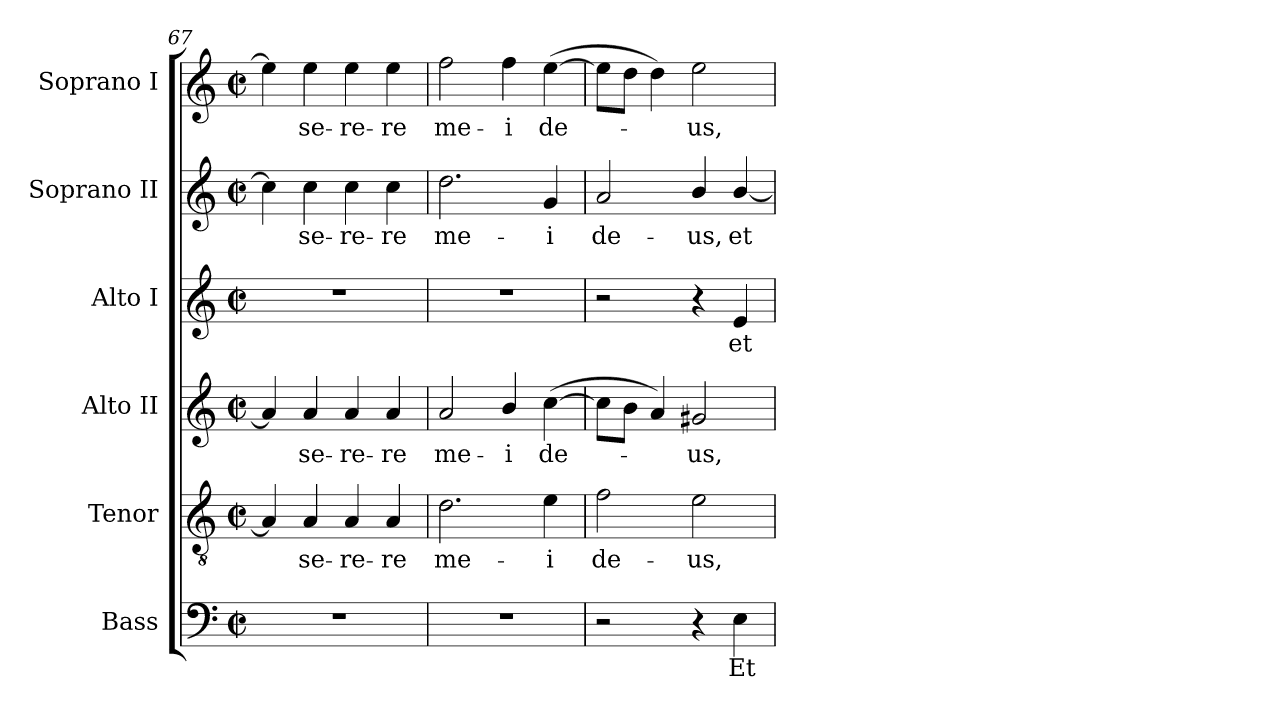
**kern	**text	**kern	**text	**kern	**text	**kern	**text	**kern	**text	**kern	**text
*part6	*part6	*part5	*part5	*part4	*part4	*part3	*part3	*part2	*part2	*part1	*part1
*staff6	*staff6	*staff5	*staff5	*staff4	*staff4	*staff3	*staff3	*staff2	*staff2	*staff1	*staff1
*I"Bass	*	*I"Tenor	*	*I"Alto II	*	*I"Alto I	*	*I"Soprano II	*	*I"Soprano I	*
*I'B.	*	*I'T.	*	*I'A2.	*	*I'A1.	*	*I'S2.	*	*I'S1.	*
*clefF4	*	*clefGv2	*	*clefG2	*	*clefG2	*	*clefG2	*	*clefG2	*
*	*	*ITrd7c12	*	*	*	*	*	*	*	*	*
*k[]	*	*k[]	*	*k[]	*	*k[]	*	*k[]	*	*k[]	*
*C:	*	*C:	*	*C:	*	*C:	*	*C:	*	*C:	*
*M2/2	*	*M2/2	*	*M2/2	*	*M2/2	*	*M2/2	*	*M2/2	*
*met(c|)	*	*met(c|)	*	*met(c|)	*	*met(c|)	*	*met(c|)	*	*met(c|)	*
=67	=67	=67	=67	=67	=67	=67	=67	=67	=67	=67	=67
1r	.	4AAi/]	.	4ai/]	.	1r	.	4cci\]	.	4eei\]	.
!	!	!	!LO:LY:b:color=#000000	!	!	!	!	!	!	!	!
!	!	!	!	!	!LO:LY:b:color=#000000	!	!	!	!	!	!
!	!	!	!	!	!	!	!	!	!LO:LY:b:color=#000000	!	!
!	!	!	!	!	!	!	!	!	!	!	!LO:LY:b:color=#000000
.	.	4AAi/	-se-	4ai/	-se-	.	.	4cci\	-se-	4eei\	-se-
!	!	!	!LO:LY:b:color=#000000	!	!	!	!	!	!	!	!
!	!	!	!	!	!LO:LY:b:color=#000000	!	!	!	!	!	!
!	!	!	!	!	!	!	!	!	!LO:LY:b:color=#000000	!	!
!	!	!	!	!	!	!	!	!	!	!	!LO:LY:b:color=#000000
.	.	4AAi/	-re-	4ai/	-re-	.	.	4cci\	-re-	4eei\	-re-
!	!	!	!LO:LY:b:color=#000000	!	!	!	!	!	!	!	!
!	!	!	!	!	!LO:LY:b:color=#000000	!	!	!	!	!	!
!	!	!	!	!	!	!	!	!	!LO:LY:b:color=#000000	!	!
!	!	!	!	!	!	!	!	!	!	!	!LO:LY:b:color=#000000
.	.	4AAi/	-re	4ai/	-re	.	.	4cci\	-re	4eei\	-re
=68	=68	=68	=68	=68	=68	=68	=68	=68	=68	=68	=68
!	!	!	!LO:LY:b:color=#000000	!	!	!	!	!	!	!	!
!	!	!	!	!	!LO:LY:b:color=#000000	!	!	!	!	!	!
!	!	!	!	!	!	!	!	!	!LO:LY:b:color=#000000	!	!
!	!	!	!	!	!	!	!	!	!	!	!LO:LY:b:color=#000000
1r	.	2.Di\	me-	2ai/	me-	1r	.	2.ddi\	me-	2ffi\	me-
!	!	!	!	!	!LO:LY:b:color=#000000	!	!	!	!	!	!
!	!	!	!	!	!	!	!	!	!	!	!LO:LY:b:color=#000000
.	.	.	.	4bi/	-i	.	.	.	.	4ffi\	-i
!	!	!	!LO:LY:b:color=#000000	!	!	!	!	!	!	!	!
!	!	!	!	!	!LO:LY:b:color=#000000	!	!	!	!	!	!
!	!	!	!	!	!	!	!	!	!LO:LY:b:color=#000000	!	!
!	!	!	!	!	!	!	!	!	!	!	!LO:LY:b:color=#000000
.	.	4Ei\	-i	([4cci\	de-	.	.	4gi/	-i	([4eei\	de-
=69	=69	=69	=69	=69	=69	=69	=69	=69	=69	=69	=69
!	!	!	!LO:LY:b:color=#000000	!	!	!	!	!	!	!	!
!	!	!	!	!	!	!	!	!	!LO:LY:b:color=#000000	!	!
2r	.	2Fi\	de-	8cci\L]	.	2r	.	2ai/	de-	8eei\L]	.
.	.	.	.	8bi\J	.	.	.	.	.	8ddi\J	.
.	.	.	.	4ai/)	.	.	.	.	.	4ddi\)	.
!	!	!	!LO:LY:b:color=#000000	!	!	!	!	!	!	!	!
!	!	!	!	!	!LO:LY:b:color=#000000	!	!	!	!	!	!
!	!	!	!	!	!	!	!	!	!LO:LY:b:color=#000000	!	!
!	!	!	!	!	!	!	!	!	!	!	!LO:LY:b:color=#000000
4r	.	2Ei\	-us,	2g#Xi/	-us,	4r	.	4bi/	-us,	2eei\	-us,
!	!LO:LY:b:color=#000000	!	!	!	!	!	!	!	!	!	!
!	!	!	!	!	!	!	!LO:LY:b:color=#000000	!	!	!	!
!	!	!	!	!	!	!	!	!	!LO:LY:b:color=#000000	!	!
4Ei\	Et	.	.	.	.	4ei/	et	[4bi/	et	.	.
=	=	=	=	=	=	=	=	=	=	=	=
*-	*-	*-	*-	*-	*-	*-	*-	*-	*-	*-	*-
